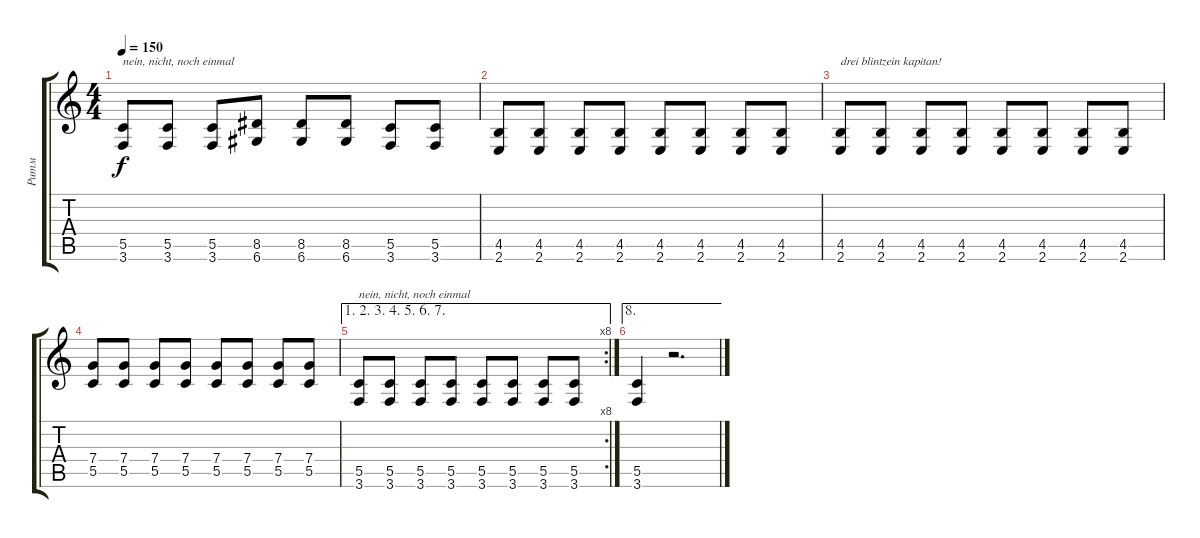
\track ("Ритм" "Ритм") {instrument distortionguitar}
\staff {score tabs}
\tuning (D4 A3 F3 C3 G2 D2) {hide}
\ts (4 4)
\tempo 150
\clef g2
\ks c
(5.5 3.6).8{txt "nein, nicht, noch einmal" dy f} (5.5 3.6).8 (5.5 3.6).8 (8.5 6.6).8 (8.5 6.6).8 (8.5 6.6).8 (5.5 3.6).8 (5.5 3.6).8 |
(4.5 2.6).8 (4.5 2.6).8 (4.5 2.6).8 (4.5 2.6).8 (4.5 2.6).8 (4.5 2.6).8 (4.5 2.6).8 (4.5 2.6).8 |
(4.5 2.6).8{txt "drei blintzein kapitan!"} (4.5 2.6).8 (4.5 2.6).8 (4.5 2.6).8 (4.5 2.6).8 (4.5 2.6).8 (4.5 2.6).8 (4.5 2.6).8 |
(7.4 5.5).8 (7.4 5.5).8 (7.4 5.5).8 (7.4 5.5).8 (7.4 5.5).8 (7.4 5.5).8 (7.4 5.5).8 (7.4 5.5).8 |
\ae (1 2 3 4 5 6 7)
\rc 8
(5.5 3.6).8{txt "nein, nicht, noch einmal"} (5.5 3.6).8 (5.5 3.6).8 (5.5 3.6).8 (5.5 3.6).8 (5.5 3.6).8 (5.5 3.6).8 (5.5 3.6).8 |
\ae 8
(5.5 3.6).4 r.2{d}
